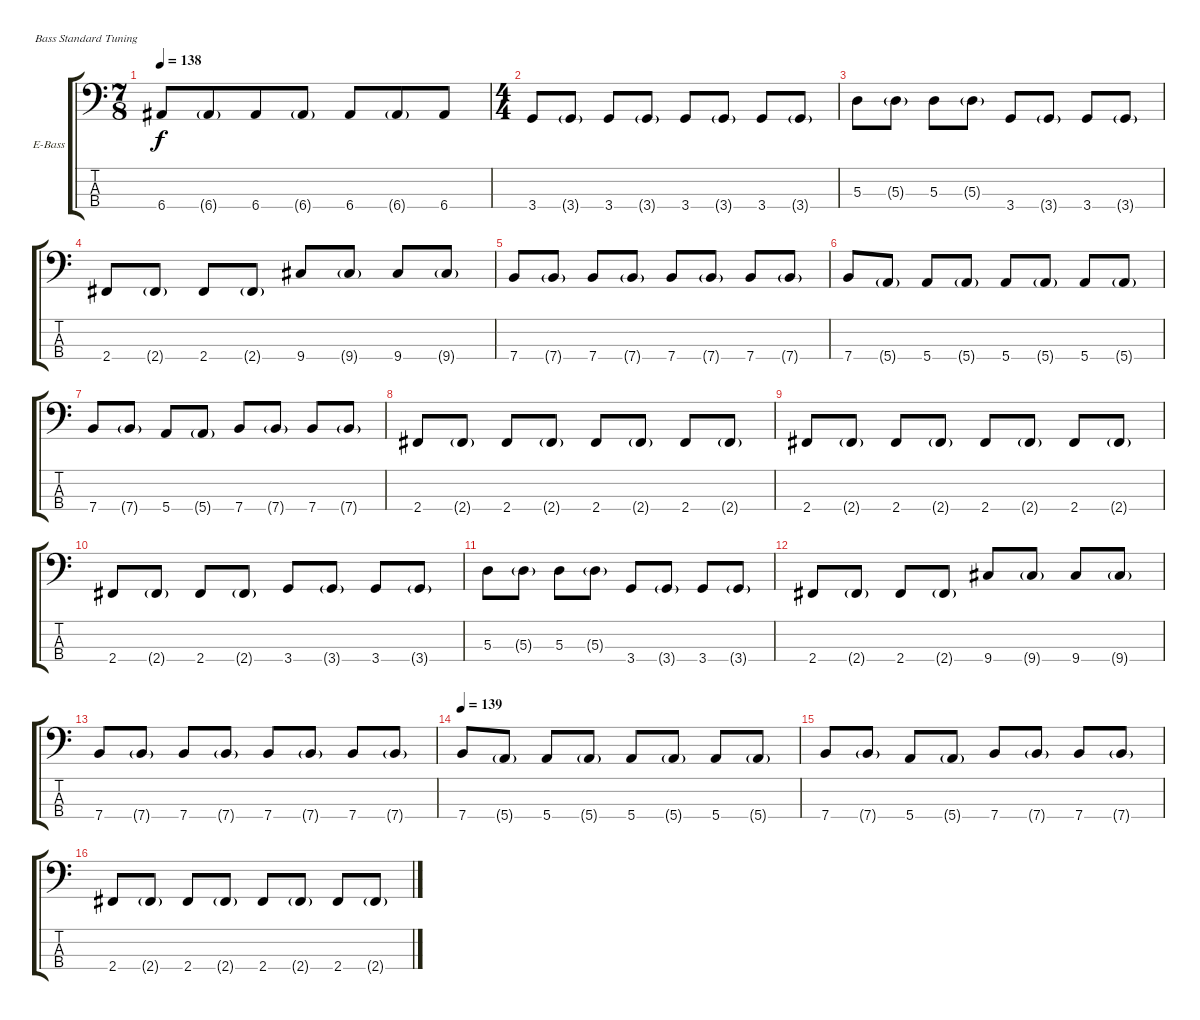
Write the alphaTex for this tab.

\defaultSystemsLayout 4
\bracketExtendMode groupsimilarinstruments
\firstSystemTrackNameOrientation horizontal
\otherSystemsTrackNameOrientation horizontal
\track ("Andreoli Bass" "E-Bass") {instrument electricbassfinger}
\staff {score tabs}
\tuning (G2 D2 A1 E1)
\ts (7 8)
\tempo 138
\clef f4
\ks c
6.4.8{dy f} 6.4{g}.8 6.4.8 6.4{g}.8 6.4.8 6.4{g}.8 6.4.8 |
\ts (4 4)
3.4.8 3.4{g}.8 3.4.8 3.4{g}.8 3.4.8 3.4{g}.8 3.4.8 3.4{g}.8 |
5.3.8 5.3{g}.8 5.3.8 5.3{g}.8 3.4.8 3.4{g}.8 3.4.8 3.4{g}.8 |
2.4.8 2.4{g}.8 2.4.8 2.4{g}.8 9.4.8 9.4{g}.8 9.4.8 9.4{g}.8 |
7.4.8 7.4{g}.8 7.4.8 7.4{g}.8 7.4.8 7.4{g}.8 7.4.8 7.4{g}.8 |
7.4.8 5.4{g}.8 5.4.8 5.4{g}.8 5.4.8 5.4{g}.8 5.4.8 5.4{g}.8 |
7.4.8 7.4{g}.8 5.4.8 5.4{g}.8 7.4.8 7.4{g}.8 7.4.8 7.4{g}.8 |
2.4.8 2.4{g}.8 2.4.8 2.4{g}.8 2.4.8 2.4{g}.8 2.4.8 2.4{g}.8 |
2.4.8 2.4{g}.8 2.4.8 2.4{g}.8 2.4.8 2.4{g}.8 2.4.8 2.4{g}.8 |
2.4.8 2.4{g}.8 2.4.8 2.4{g}.8 3.4.8 3.4{g}.8 3.4.8 3.4{g}.8 |
5.3.8 5.3{g}.8 5.3.8 5.3{g}.8 3.4.8 3.4{g}.8 3.4.8 3.4{g}.8 |
2.4.8 2.4{g}.8 2.4.8 2.4{g}.8 9.4.8 9.4{g}.8 9.4.8 9.4{g}.8 |
7.4.8 7.4{g}.8 7.4.8 7.4{g}.8 7.4.8 7.4{g}.8 7.4.8 7.4{g}.8 |
\tempo 139
7.4.8 5.4{g}.8 5.4.8 5.4{g}.8 5.4.8 5.4{g}.8 5.4.8 5.4{g}.8 |
7.4.8 7.4{g}.8 5.4.8 5.4{g}.8 7.4.8 7.4{g}.8 7.4.8 7.4{g}.8 |
2.4.8 2.4{g}.8 2.4.8 2.4{g}.8 2.4.8 2.4{g}.8 2.4.8 2.4{g}.8
